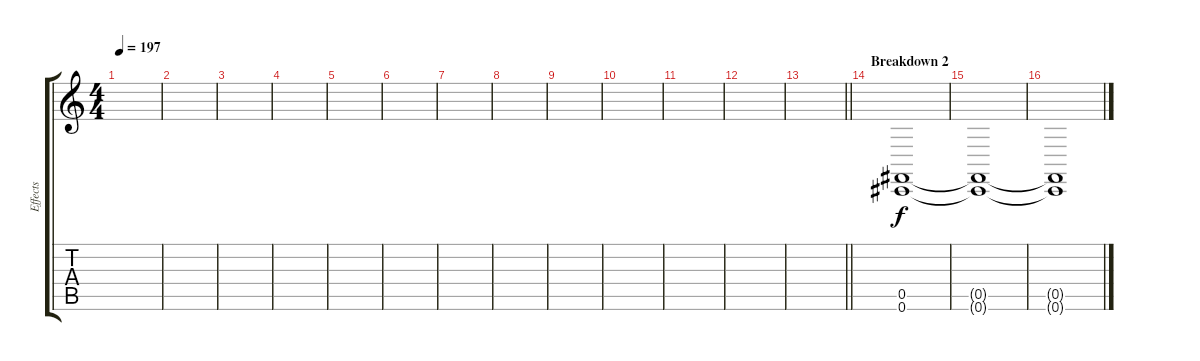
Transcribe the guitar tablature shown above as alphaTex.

\track ("Effects" "Effects") {instrument applause}
\staff {score tabs}
\tuning (Db4 Ab3 E3 B2 Gb2 Db2) {hide}
\ts (4 4)
\tempo 197
\clef g2
\ks c
|
|
|
|
|
|
|
|
|
|
|
|
\barLineRight lightlight
|
\section ("" "Breakdown 2")
(0.5 0.6).1{instrument distortionguitar} |
(0.5{t} 0.6{t}).1 |
(0.5{t} 0.6{t}).1
